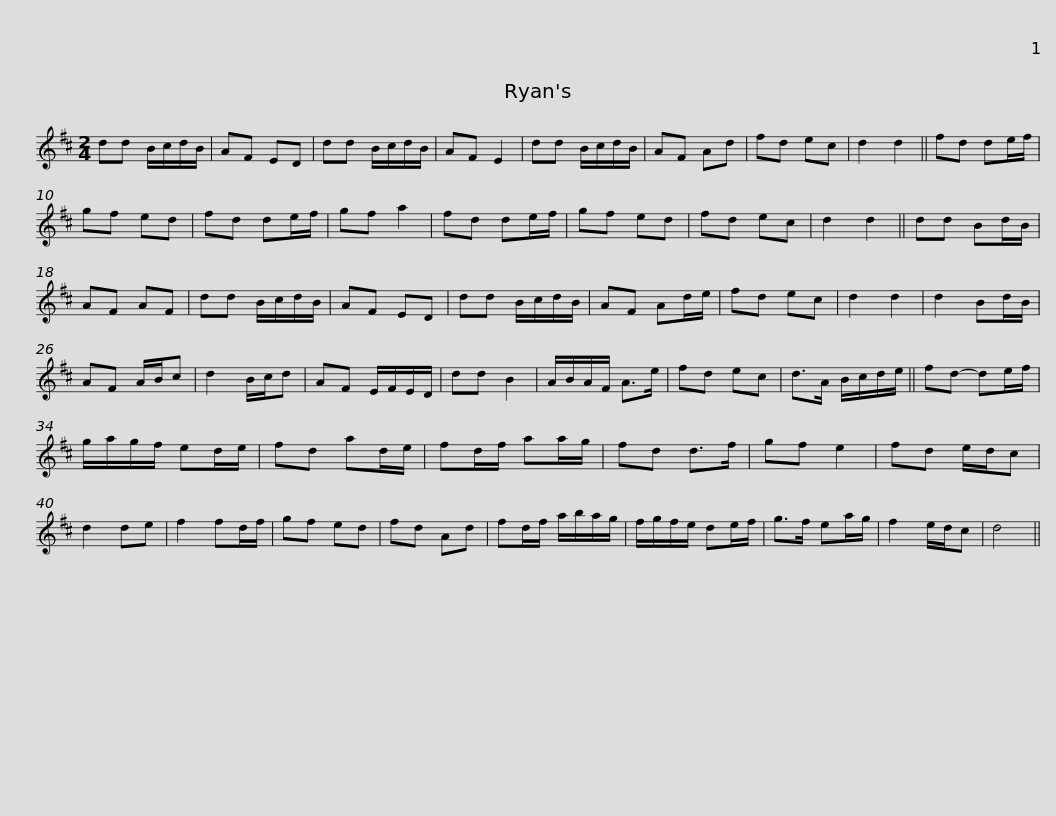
X:1
L:1/8
M:2/4
I:linebreak $
K:D
V:1 treble
V:1
 dd B/c/d/B/ | AF ED | dd B/c/d/B/ | AF E2 | dd B/c/d/B/ | %5
 AF Ad | fd ec | d2 d2 || fd de/f/ | gf ed |$ %10
 fd de/f/ | gf a2 | fd de/f/ | gf ed | fd ec | %15
 d2 d2 || dd Bd/B/ | AF AF | dd B/c/d/B/ | AF ED |$ %20
 dd B/c/d/B/ | AF Ad/e/ | fd ec | d2 d2 | d2 Bd/B/ | %25
 AF A/B/c | d2 B/c/d | AF E/F/E/D/ | dd B2 | A/B/A/F/ A>e |$ %30
 fd ec | d>A B/c/d/e/ || fd- de/f/ | g/a/g/f/ ed/e/ | fd ad/e/ | %35
 fd/f/ aa/g/ | fd d>f | gf e2 | fd e/d/c |$ d2 de | %40
 f2 fd/f/ | gf ed | fd Ad | fd/f/ a/b/a/g/ | f/g/f/e/ de/f/ | %45
 g>f ea/g/ | f2 e/d/c | d4 || %48
